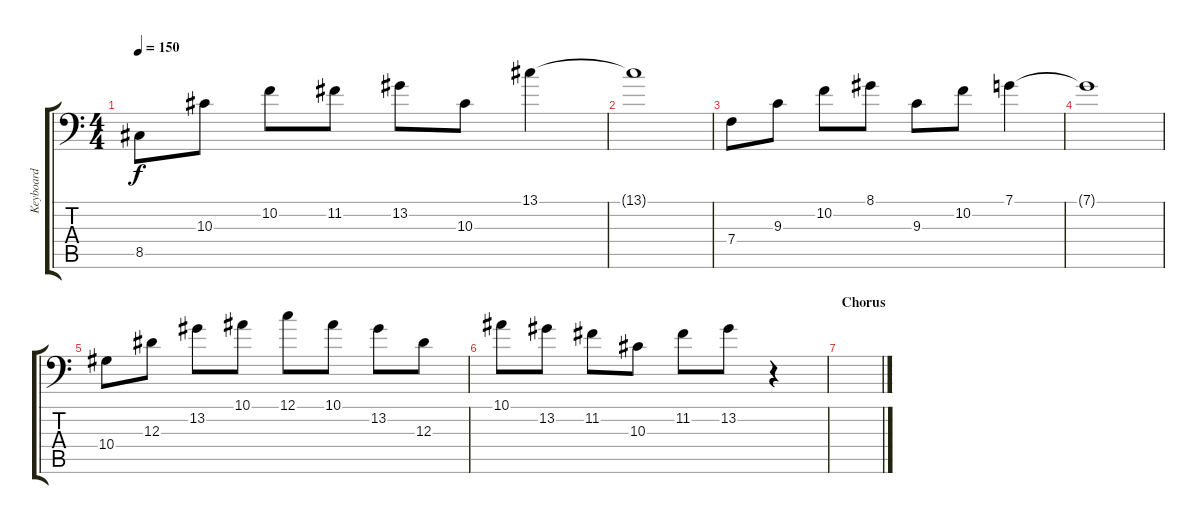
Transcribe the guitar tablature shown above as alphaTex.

\track ("Keyboard" "Keyboard") {instrument acousticgrandpiano}
\staff {score tabs}
\tuning (C4 G3 Eb3 Bb2 F2 Bb1) {hide}
\ts (4 4)
\tempo 150
\clef f4
\ks c
8.5.8{dy f} 10.3.8 10.2.8 11.2.8 13.2.8 10.3.8 13.1.4 |
13.1{t}.1 |
7.4.8 9.3.8 10.2.8 8.1.8 9.3.8 10.2.8 7.1.4 |
7.1{t}.1 |
10.4.8 12.3.8 13.2.8 10.1.8 12.1.8 10.1.8 13.2.8 12.3.8 |
10.1.8 13.2.8 11.2.8 10.3.8 11.2.8 13.2.8 r.4 |
\section ("" "Chorus")
